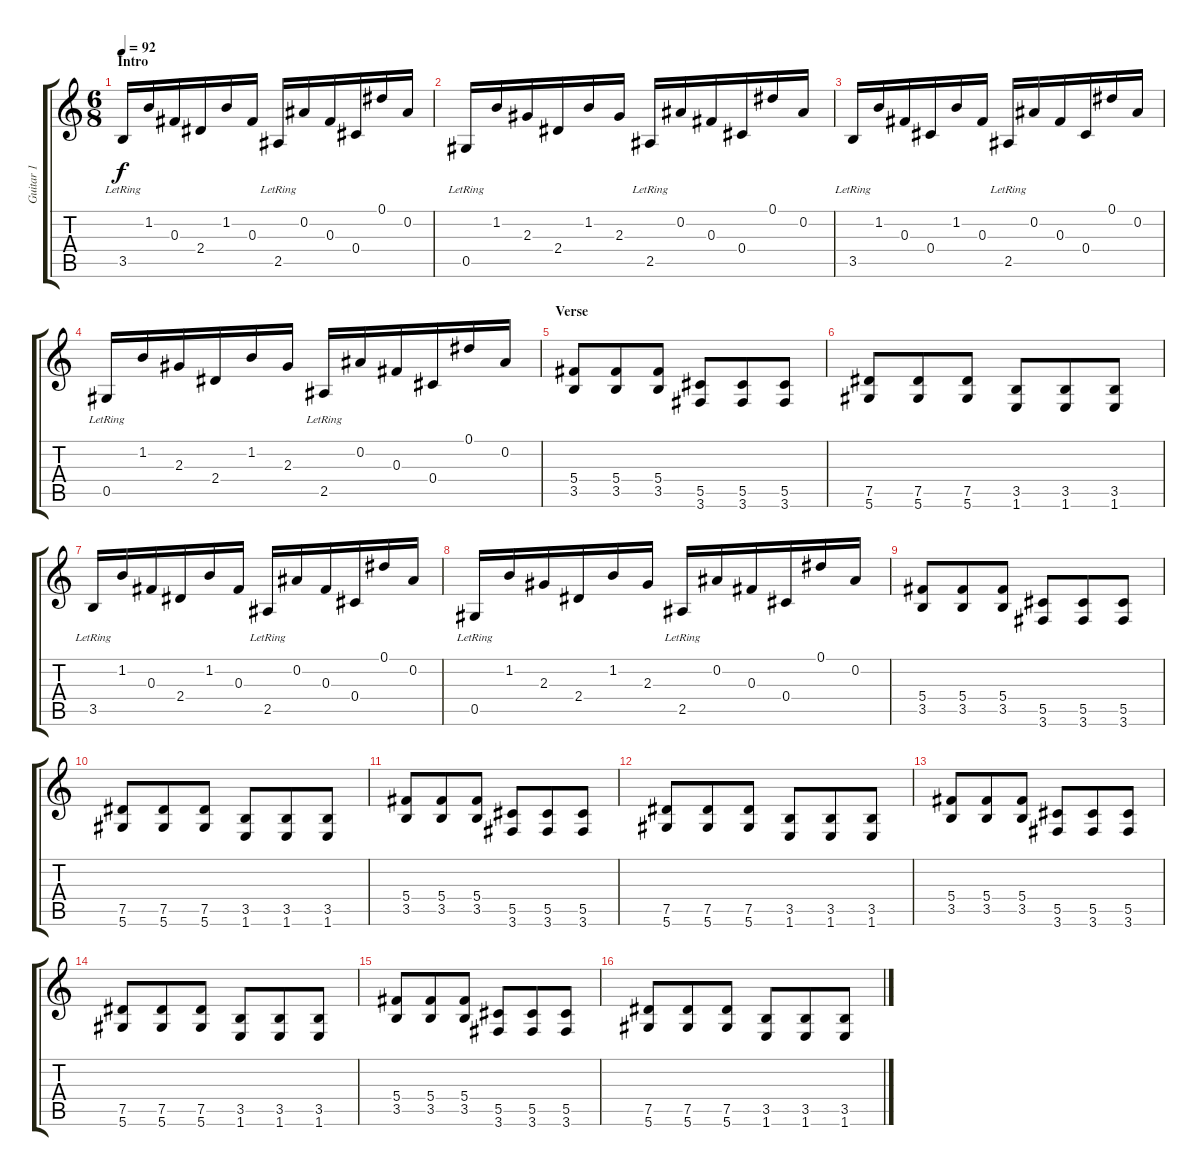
\track ("Guitar 1" "Guitar 1") {instrument acousticguitarsteel}
\staff {score tabs}
\tuning (Eb4 Bb3 Gb3 Db3 Ab2 Eb2) {hide}
\ts (6 8)
\section ("" "Intro")
\tempo 92
\clef g2
\ks c
3.5{lr}.16{dy f instrument acousticguitarsteel} 1.2.16 0.3.16 2.4.16 1.2.16 0.3.16 2.5{lr}.16 0.2.16 0.3.16 0.4.16 0.1.16 0.2.16 |
0.5{lr}.16 1.2.16 2.3.16 2.4.16 1.2.16 2.3.16 2.5{lr}.16 0.2.16 0.3.16 0.4.16 0.1.16 0.2.16 |
3.5{lr}.16 1.2.16 0.3.16 0.4.16 1.2.16 0.3.16 2.5{lr}.16 0.2.16 0.3.16 0.4.16 0.1.16 0.2.16 |
0.5{lr}.16 1.2.16 2.3.16 2.4.16 1.2.16 2.3.16 2.5{lr}.16 0.2.16 0.3.16 0.4.16 0.1.16 0.2.16 |
\section ("" "Verse")
(5.4 3.5).8{instrument overdrivenguitar} (5.4 3.5).8 (5.4 3.5).8 (5.5 3.6).8 (5.5 3.6).8 (5.5 3.6).8 |
(7.5 5.6).8 (7.5 5.6).8 (7.5 5.6).8 (3.5 1.6).8 (3.5 1.6).8 (3.5 1.6).8 |
3.5{lr}.16{instrument acousticguitarsteel} 1.2.16 0.3.16 2.4.16 1.2.16 0.3.16 2.5{lr}.16 0.2.16 0.3.16 0.4.16 0.1.16 0.2.16 |
0.5{lr}.16 1.2.16 2.3.16 2.4.16 1.2.16 2.3.16 2.5{lr}.16 0.2.16 0.3.16 0.4.16 0.1.16 0.2.16 |
(5.4 3.5).8{instrument overdrivenguitar} (5.4 3.5).8 (5.4 3.5).8 (5.5 3.6).8 (5.5 3.6).8 (5.5 3.6).8 |
(7.5 5.6).8 (7.5 5.6).8 (7.5 5.6).8 (3.5 1.6).8 (3.5 1.6).8 (3.5 1.6).8 |
(5.4 3.5).8 (5.4 3.5).8 (5.4 3.5).8 (5.5 3.6).8 (5.5 3.6).8 (5.5 3.6).8 |
(7.5 5.6).8 (7.5 5.6).8 (7.5 5.6).8 (3.5 1.6).8 (3.5 1.6).8 (3.5 1.6).8 |
(5.4 3.5).8 (5.4 3.5).8 (5.4 3.5).8 (5.5 3.6).8 (5.5 3.6).8 (5.5 3.6).8 |
(7.5 5.6).8 (7.5 5.6).8 (7.5 5.6).8 (3.5 1.6).8 (3.5 1.6).8 (3.5 1.6).8 |
(5.4 3.5).8 (5.4 3.5).8 (5.4 3.5).8 (5.5 3.6).8 (5.5 3.6).8 (5.5 3.6).8 |
(7.5 5.6).8 (7.5 5.6).8 (7.5 5.6).8 (3.5 1.6).8 (3.5 1.6).8 (3.5 1.6).8
